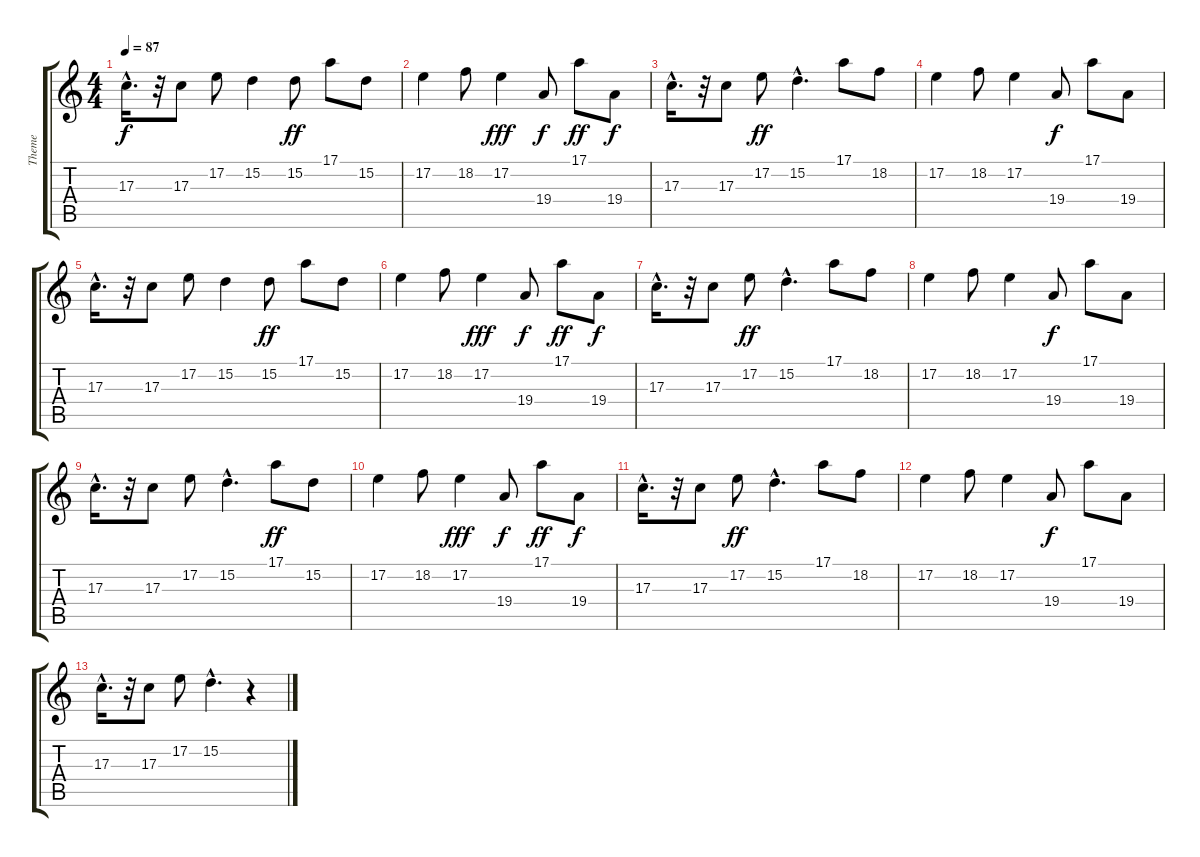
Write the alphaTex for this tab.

\track ("Theme" "Theme") {instrument honkytonkpiano}
\staff {score tabs}
\tuning (E4 B3 G3 D3 A2 E2) {hide}
\ts (4 4)
\tempo 87
\clef g2
\ks c
17.3{hac}.16{d dy f} r.32 17.3.8 17.2.8 15.2.4 15.2.8{dy ff} 17.1.8 15.2.8 |
17.2.4 18.2.8 17.2.4{dy fff} 19.4.8{dy f} 17.1.8{dy ff} 19.4.8{dy f} |
17.3{hac}.16{d} r.32 17.3.8 17.2.8{dy ff} 15.2{hac}.4{d} 17.1.8 18.2.8 |
17.2.4 18.2.8 17.2.4 19.4.8{dy f} 17.1.8 19.4.8 |
17.3{hac}.16{d} r.32 17.3.8 17.2.8 15.2.4 15.2.8{dy ff} 17.1.8 15.2.8 |
17.2.4 18.2.8 17.2.4{dy fff} 19.4.8{dy f} 17.1.8{dy ff} 19.4.8{dy f} |
17.3{hac}.16{d} r.32 17.3.8 17.2.8{dy ff} 15.2{hac}.4{d} 17.1.8 18.2.8 |
17.2.4 18.2.8 17.2.4 19.4.8{dy f} 17.1.8 19.4.8 |
17.3{hac}.16{d} r.32 17.3.8 17.2.8 15.2{hac}.4{d} 17.1.8{dy ff} 15.2.8 |
17.2.4 18.2.8 17.2.4{dy fff} 19.4.8{dy f} 17.1.8{dy ff} 19.4.8{dy f} |
17.3{hac}.16{d} r.32 17.3.8 17.2.8{dy ff} 15.2{hac}.4{d} 17.1.8 18.2.8 |
17.2.4 18.2.8 17.2.4 19.4.8{dy f} 17.1.8 19.4.8 |
17.3{hac}.16{d} r.32 17.3.8 17.2.8 15.2{hac}.4{d} r.4
